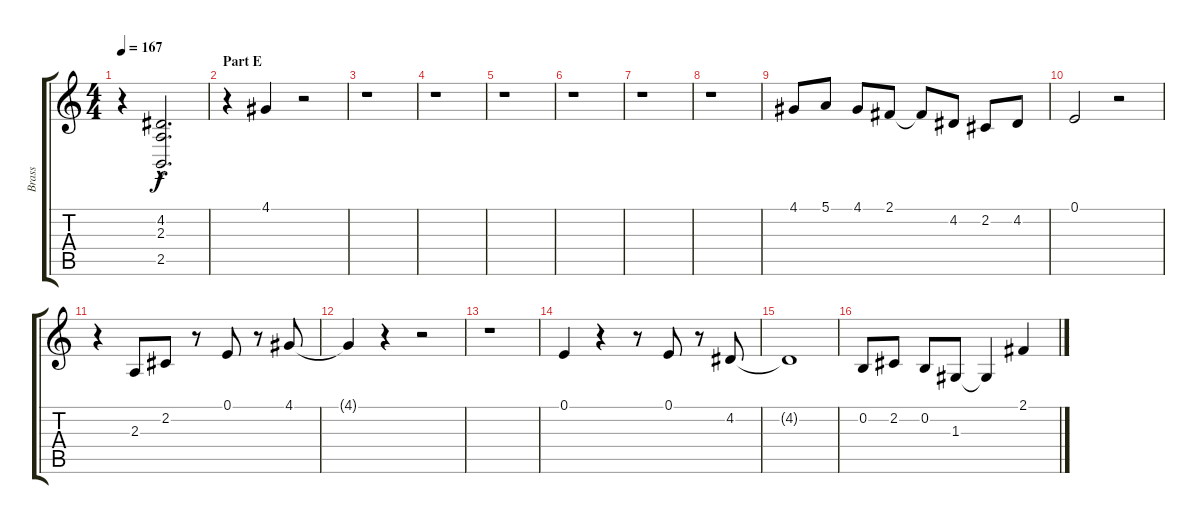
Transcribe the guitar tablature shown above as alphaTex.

\track ("Brass" "Brass") {instrument brasssection}
\staff {score tabs}
\tuning (E4 B3 G3 D3 A2 E2) {hide}
\ts (4 4)
\tempo 167
\clef g2
\ks c
r.4{dy f} (4.2{hac} 2.3{hac} 2.5{hac}).2{d} |
\section ("" "Part E")
r.4 4.1.4 r.2 |
r.1 |
r.1 |
r.1 |
r.1 |
r.1 |
r.1 |
4.1.8 5.1.8 4.1.8 2.1.8 2.1{t}.8 4.2.8 2.2.8 4.2.8 |
0.1.2 r.2 |
r.4 2.3.8 2.2.8 r.8 0.1.8 r.8 4.1.8 |
4.1{t}.4 r.4 r.2 |
r.1 |
0.1.4 r.4 r.8 0.1.8 r.8 4.2.8 |
4.2{t}.1 |
0.2.8 2.2.8 0.2.8 1.3.8 1.3{t}.4 2.1.4
